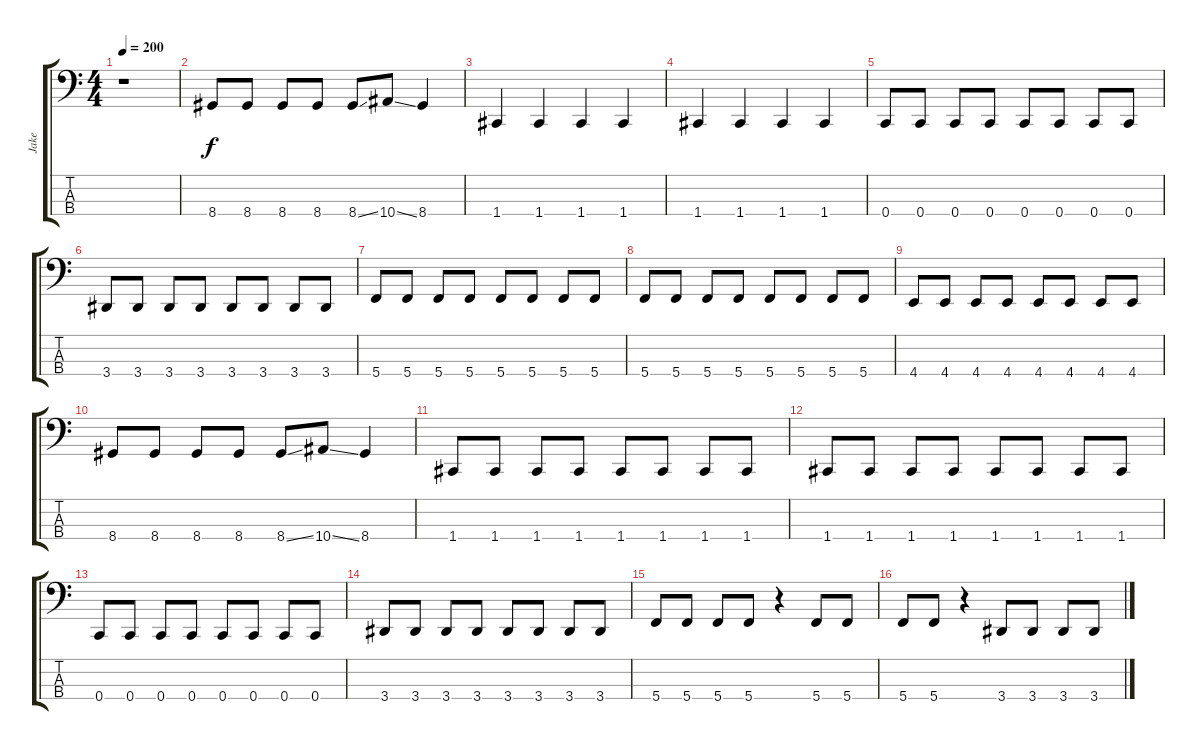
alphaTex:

\track ("Jake" "Jake") {instrument electricbassfinger}
\staff {score tabs}
\tuning (F2 C2 G1 C1) {hide}
\ts (4 4)
\tempo 200
\clef f4
\ks c
r.1{dy f} |
8.4.8 8.4.8 8.4.8 8.4.8 8.4{ss}.8 10.4{ss}.8 8.4.4 |
1.4.4 1.4.4 1.4.4 1.4.4 |
1.4.4 1.4.4 1.4.4 1.4.4 |
0.4.8 0.4.8 0.4.8 0.4.8 0.4.8 0.4.8 0.4.8 0.4.8 |
3.4.8 3.4.8 3.4.8 3.4.8 3.4.8 3.4.8 3.4.8 3.4.8 |
5.4.8 5.4.8 5.4.8 5.4.8 5.4.8 5.4.8 5.4.8 5.4.8 |
5.4.8 5.4.8 5.4.8 5.4.8 5.4.8 5.4.8 5.4.8 5.4.8 |
4.4.8 4.4.8 4.4.8 4.4.8 4.4.8 4.4.8 4.4.8 4.4.8 |
8.4.8 8.4.8 8.4.8 8.4.8 8.4{ss}.8 10.4{ss}.8 8.4.4 |
1.4.8 1.4.8 1.4.8 1.4.8 1.4.8 1.4.8 1.4.8 1.4.8 |
1.4.8 1.4.8 1.4.8 1.4.8 1.4.8 1.4.8 1.4.8 1.4.8 |
0.4.8 0.4.8 0.4.8 0.4.8 0.4.8 0.4.8 0.4.8 0.4.8 |
3.4.8 3.4.8 3.4.8 3.4.8 3.4.8 3.4.8 3.4.8 3.4.8 |
5.4.8 5.4.8 5.4.8 5.4.8 r.4 5.4.8 5.4.8 |
5.4.8 5.4.8 r.4 3.4.8 3.4.8 3.4.8 3.4.8
